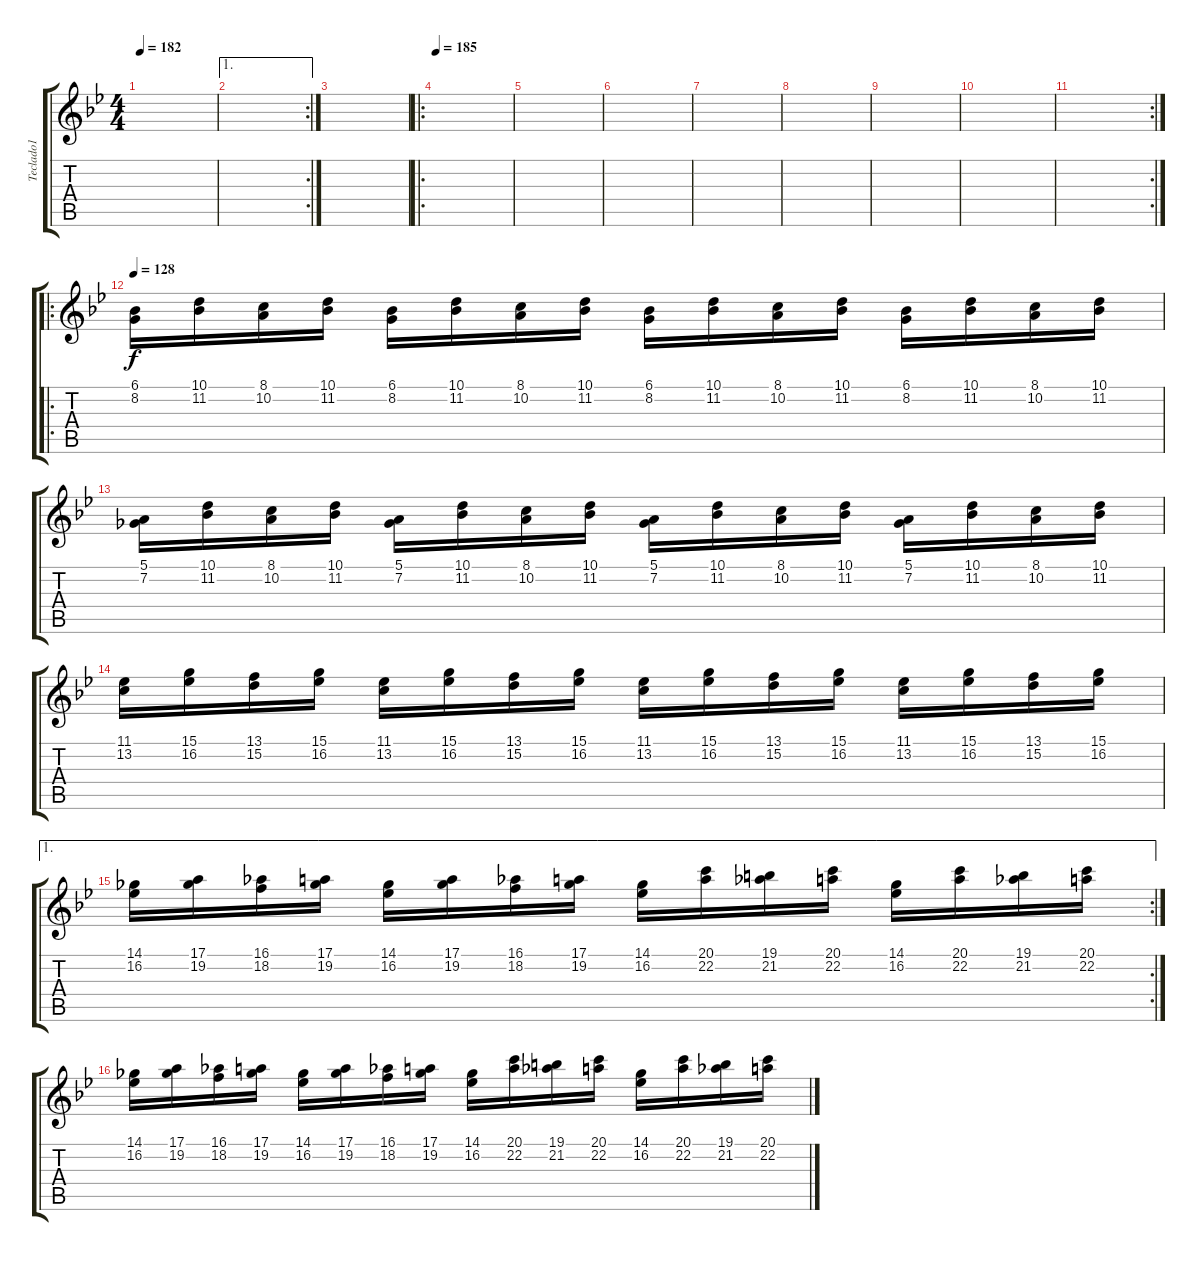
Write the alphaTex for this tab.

\track ("Teclado1" "Teclado1") {instrument churchorgan}
\staff {score tabs}
\tuning (E4 B3 G3 D3 A2 E2) {hide}
\ts (4 4)
\tempo 182
\clef g2
\ks gminor
|
\ae 1
\rc 2
|
|
\ro
\tempo 185
|
|
|
|
|
|
|
\rc 2
|
\ro
\tempo 128
(6.1 8.2).16{volume 16} (10.1 11.2).16 (8.1 10.2).16 (10.1 11.2).16 (6.1 8.2).16 (10.1 11.2).16 (8.1 10.2).16 (10.1 11.2).16 (6.1 8.2).16 (10.1 11.2).16 (8.1 10.2).16 (10.1 11.2).16 (6.1 8.2).16 (10.1 11.2).16 (8.1 10.2).16 (10.1 11.2).16 |
(5.1 7.2).16 (10.1 11.2).16 (8.1 10.2).16 (10.1 11.2).16 (5.1 7.2).16 (10.1 11.2).16 (8.1 10.2).16 (10.1 11.2).16 (5.1 7.2).16 (10.1 11.2).16 (8.1 10.2).16 (10.1 11.2).16 (5.1 7.2).16 (10.1 11.2).16 (8.1 10.2).16 (10.1 11.2).16 |
(11.1 13.2).16 (15.1 16.2).16 (13.1 15.2).16 (15.1 16.2).16 (11.1 13.2).16 (15.1 16.2).16 (13.1 15.2).16 (15.1 16.2).16 (11.1 13.2).16 (15.1 16.2).16 (13.1 15.2).16 (15.1 16.2).16 (11.1 13.2).16 (15.1 16.2).16 (13.1 15.2).16 (15.1 16.2).16 |
\ae 1
\rc 2
(14.1 16.2).16 (17.1 19.2).16 (16.1 18.2).16 (17.1 19.2).16 (14.1 16.2).16 (17.1 19.2).16 (16.1 18.2).16 (17.1 19.2).16 (14.1 16.2).16 (20.1 22.2).16 (19.1 21.2).16 (20.1 22.2).16 (14.1 16.2).16 (20.1 22.2).16 (19.1 21.2).16 (20.1 22.2).16 |
(14.1 16.2).16 (17.1 19.2).16 (16.1 18.2).16 (17.1 19.2).16 (14.1 16.2).16 (17.1 19.2).16 (16.1 18.2).16 (17.1 19.2).16 (14.1 16.2).16 (20.1 22.2).16 (19.1 21.2).16 (20.1 22.2).16 (14.1 16.2).16 (20.1 22.2).16 (19.1 21.2).16 (20.1 22.2).16
